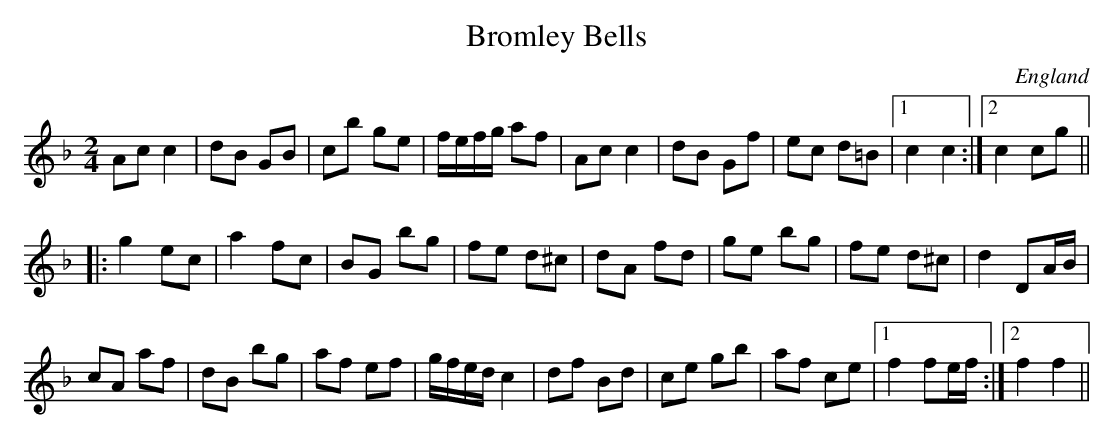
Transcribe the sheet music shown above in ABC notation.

X:1
T:Bromley Bells
L:1/8
M:2/4
O:England
K:F major
Acc2 | dB GB | cb ge | f/e/f/g/ af |\
Acc2 | dB Gf | ec d=B |1 c2c2 :|2 c2cg ||
|:\
g2ec | a2fc | BG bg | fe d^c | \
dA fd | ge bg | fe d^c | d2 DA/B/ |
cA af | dB bg | af ef | g/f/e/d/ c2 |\
df Bd | ce gb | af ce |1 f2fe/f/ :|2 f2f2 ||
